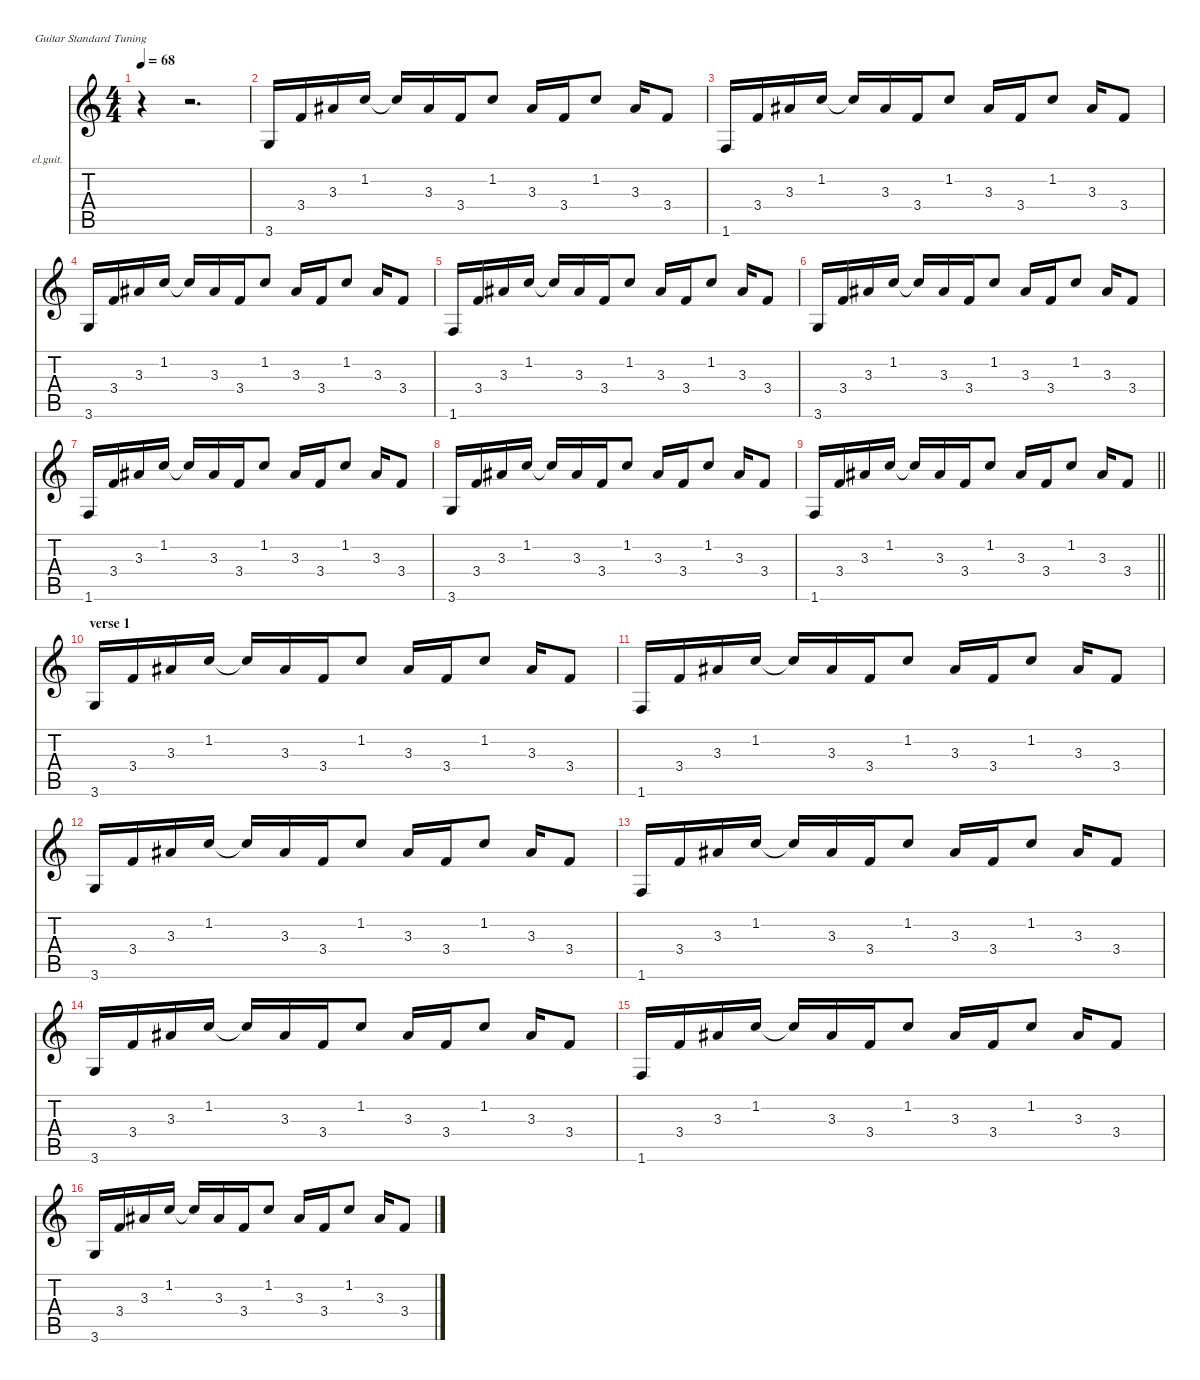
\defaultSystemsLayout 4
\hideDynamics
\bracketExtendMode nobrackets
\firstSystemTrackNameOrientation horizontal
\otherSystemsTrackNameOrientation horizontal
\track ("Acoustic Guitar" "el.guit.") {instrument electricguitarclean}
\staff {score tabs}
\tuning (E4 B3 G3 D3 A2 E2)
\ts (4 4)
\beaming (8 2 2 2 2)
\tempo 68
\clef g2
\ks c
r.4{dy f instrument electricguitarclean} r.2{d} |
3.6.16 3.4.16 3.3{acc #}.16 1.2.16 1.2{t}.16 3.3{acc #}.16 3.4.16 1.2.8 3.3{acc #}.16 3.4.16 1.2.8 3.3{acc #}.16 3.4.8 |
1.6.16 3.4.16 3.3{acc #}.16 1.2.16 1.2{t}.16 3.3{acc #}.16 3.4.16 1.2.8 3.3{acc #}.16 3.4.16 1.2.8 3.3{acc #}.16 3.4.8 |
3.6.16 3.4.16 3.3{acc #}.16 1.2.16 1.2{t}.16 3.3{acc #}.16 3.4.16 1.2.8 3.3{acc #}.16 3.4.16 1.2.8 3.3{acc #}.16 3.4.8 |
1.6.16 3.4.16 3.3{acc #}.16 1.2.16 1.2{t}.16 3.3{acc #}.16 3.4.16 1.2.8 3.3{acc #}.16 3.4.16 1.2.8 3.3{acc #}.16 3.4.8 |
3.6.16 3.4.16 3.3{acc #}.16 1.2.16 1.2{t}.16 3.3{acc #}.16 3.4.16 1.2.8 3.3{acc #}.16 3.4.16 1.2.8 3.3{acc #}.16 3.4.8 |
1.6.16 3.4.16 3.3{acc #}.16 1.2.16 1.2{t}.16 3.3{acc #}.16 3.4.16 1.2.8 3.3{acc #}.16 3.4.16 1.2.8 3.3{acc #}.16 3.4.8 |
3.6.16 3.4.16 3.3{acc #}.16 1.2.16 1.2{t}.16 3.3{acc #}.16 3.4.16 1.2.8 3.3{acc #}.16 3.4.16 1.2.8 3.3{acc #}.16 3.4.8 |
\barLineRight lightlight
1.6.16 3.4.16 3.3{acc #}.16 1.2.16 1.2{t}.16 3.3{acc #}.16 3.4.16 1.2.8 3.3{acc #}.16 3.4.16 1.2.8 3.3{acc #}.16 3.4.8 |
\section ("" "verse 1")
3.6.16 3.4.16 3.3{acc #}.16 1.2.16 1.2{t}.16 3.3{acc #}.16 3.4.16 1.2.8 3.3{acc #}.16 3.4.16 1.2.8 3.3{acc #}.16 3.4.8 |
1.6.16 3.4.16 3.3{acc #}.16 1.2.16 1.2{t}.16 3.3{acc #}.16 3.4.16 1.2.8 3.3{acc #}.16 3.4.16 1.2.8 3.3{acc #}.16 3.4.8 |
3.6.16 3.4.16 3.3{acc #}.16 1.2.16 1.2{t}.16 3.3{acc #}.16 3.4.16 1.2.8 3.3{acc #}.16 3.4.16 1.2.8 3.3{acc #}.16 3.4.8 |
1.6.16 3.4.16 3.3{acc #}.16 1.2.16 1.2{t}.16 3.3{acc #}.16 3.4.16 1.2.8 3.3{acc #}.16 3.4.16 1.2.8 3.3{acc #}.16 3.4.8 |
3.6.16 3.4.16 3.3{acc #}.16 1.2.16 1.2{t}.16 3.3{acc #}.16 3.4.16 1.2.8 3.3{acc #}.16 3.4.16 1.2.8 3.3{acc #}.16 3.4.8 |
1.6.16 3.4.16 3.3{acc #}.16 1.2.16 1.2{t}.16 3.3{acc #}.16 3.4.16 1.2.8 3.3{acc #}.16 3.4.16 1.2.8 3.3{acc #}.16 3.4.8 |
3.6.16 3.4.16 3.3{acc #}.16 1.2.16 1.2{t}.16 3.3{acc #}.16 3.4.16 1.2.8 3.3{acc #}.16 3.4.16 1.2.8 3.3{acc #}.16 3.4.8
